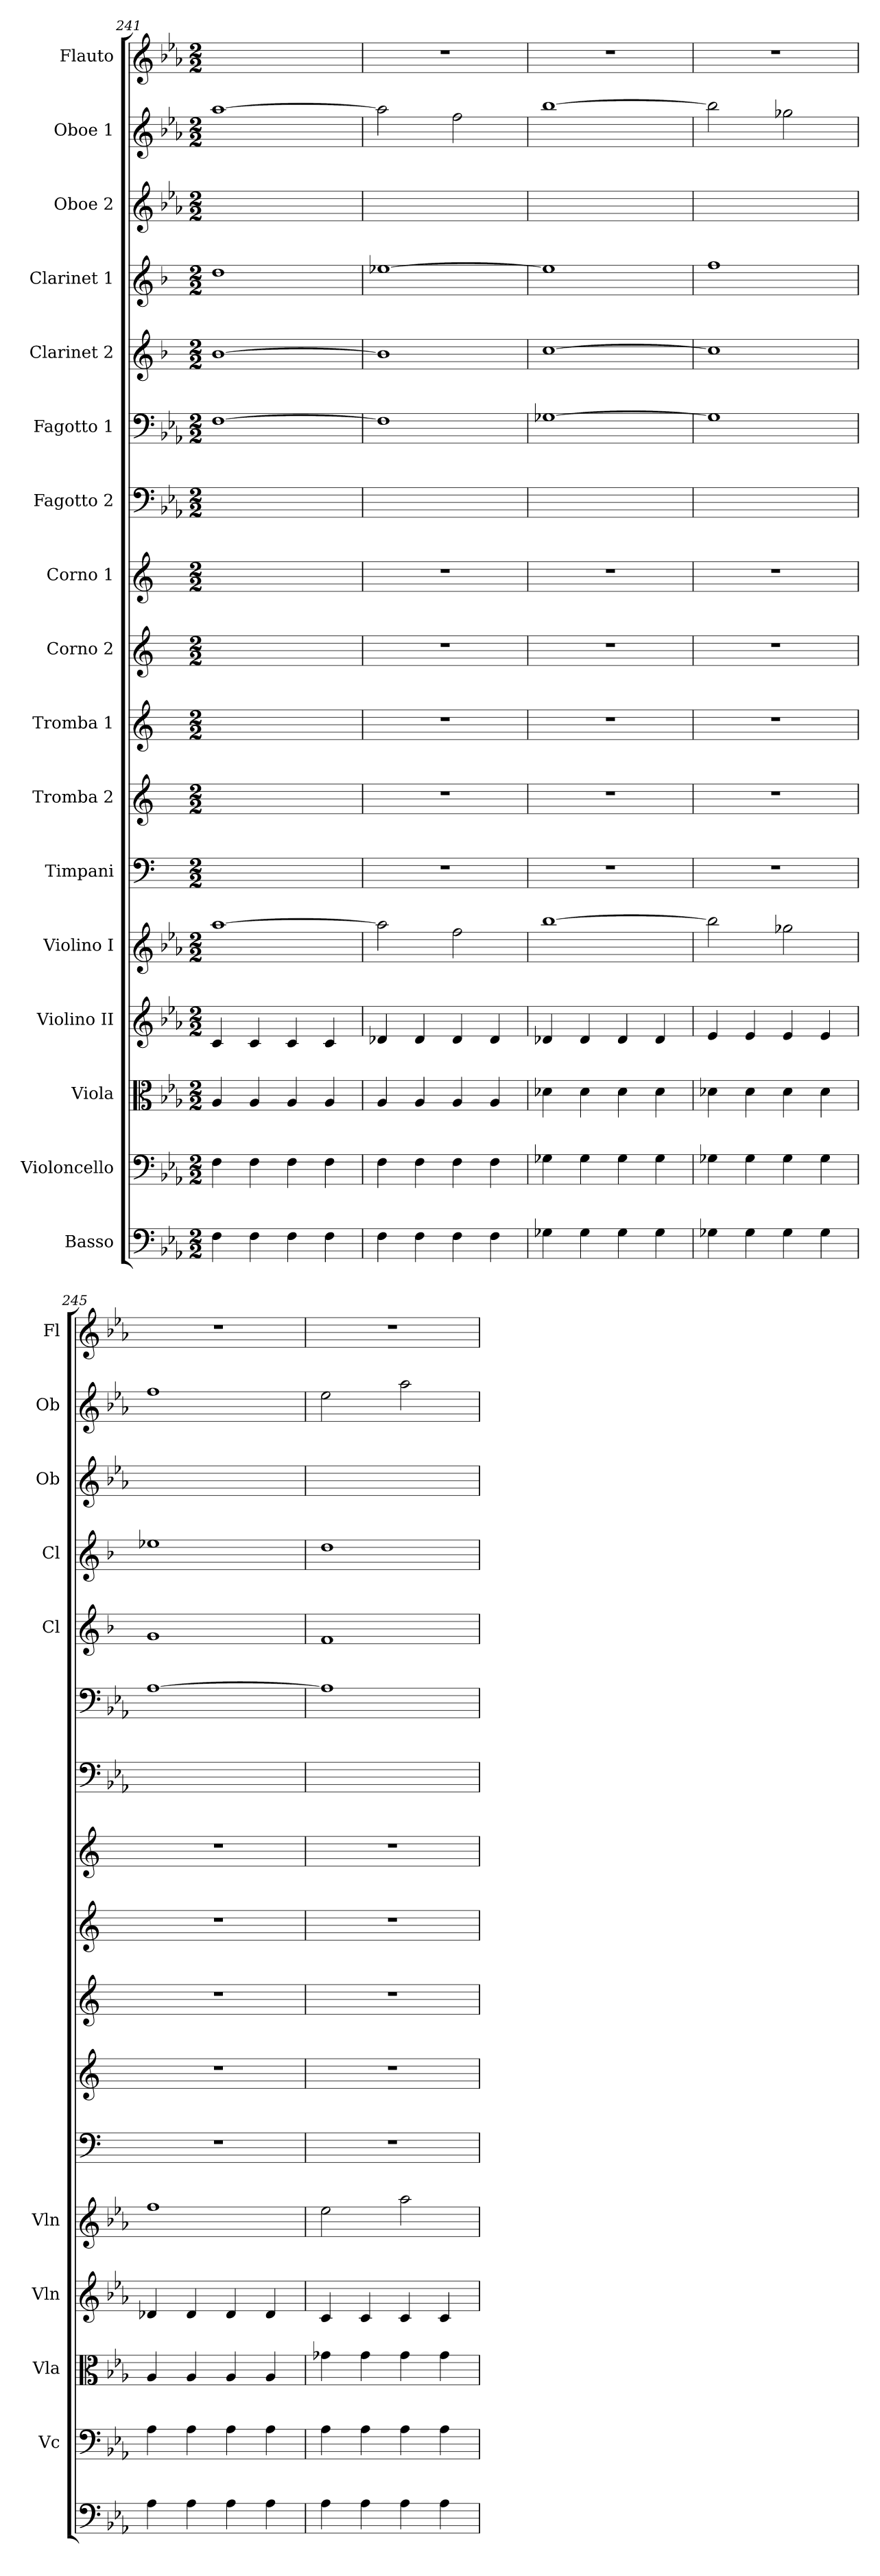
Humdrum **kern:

**kern	**kern	**kern	**kern	**kern	**kern	**kern	**kern	**kern	**kern	**kern	**kern	**kern	**kern	**kern	**kern	**kern
*part17	*part16	*part15	*part14	*part13	*part12	*part11	*part10	*part9	*part8	*part7	*part6	*part5	*part4	*part3	*part2	*part1
*staff17	*staff16	*staff15	*staff14	*staff13	*staff12	*staff11	*staff10	*staff9	*staff8	*staff7	*staff6	*staff5	*staff4	*staff3	*staff2	*staff1
*I"Basso	*I"Violoncello	*I"Viola	*I"Violino II	*I"Violino I	*I"Timpani	*I"Tromba 2	*I"Tromba 1	*I"Corno 2	*I"Corno 1	*I"Fagotto 2	*I"Fagotto 1	*I"Clarinet 2	*I"Clarinet 1	*I"Oboe 2	*I"Oboe 1	*I"Flauto
*	*I'Vc	*I'Vla	*I'Vln	*I'Vln	*	*	*	*	*	*	*	*I'Cl	*I'Cl	*I'Ob	*I'Ob	*I'Fl
*clefF4	*clefF4	*clefC3	*clefG2	*clefG2	*clefF4	*clefG2	*clefG2	*clefG2	*clefG2	*clefF4	*clefF4	*clefG2	*clefG2	*clefG2	*clefG2	*clefG2
*ITrd7c12	*	*	*	*	*	*ITrd-2c-3	*ITrd-2c-3	*ITrd5c9	*ITrd5c9	*	*	*ITrd1c2	*ITrd1c2	*	*	*
*k[b-e-a-]	*k[b-e-a-]	*k[b-e-a-]	*k[b-e-a-]	*k[b-e-a-]	*	*	*	*	*	*k[b-e-a-]	*k[b-e-a-]	*k[b-e-a-]	*k[b-e-a-]	*k[b-e-a-]	*k[b-e-a-]	*k[b-e-a-]
*M2/2	*M2/2	*M2/2	*M2/2	*M2/2	*M2/2	*M2/2	*M2/2	*M2/2	*M2/2	*M2/2	*M2/2	*M2/2	*M2/2	*M2/2	*M2/2	*M2/2
=241	=241	=241	=241	=241	=241	=241	=241	=241	=241	=241	=241	=241	=241	=241	=241	=241
4FF	4F	4A-	4c	[1aa-	1ryy	1ryy	1ryy	1ryy	1ryy	1ryy	[1F	[1a-	1cc	1ryy	[1aa-	1ryy
4FF	4F	4A-	4c	.	.	.	.	.	.	.	.	.	.	.	.	.
4FF	4F	4A-	4c	.	.	.	.	.	.	.	.	.	.	.	.	.
4FF	4F	4A-	4c	.	.	.	.	.	.	.	.	.	.	.	.	.
=242	=242	=242	=242	=242	=242	=242	=242	=242	=242	=242	=242	=242	=242	=242	=242	=242
4FF	4F	4A-	4d-X	2aa-]	1r	1r	1r	1r	1r	1ryy	1F]	1a-]	[1dd-X	1ryy	2aa-]	1r
4FF	4F	4A-	4d-	.	.	.	.	.	.	.	.	.	.	.	.	.
4FF	4F	4A-	4d-	2ff	.	.	.	.	.	.	.	.	.	.	2ff	.
4FF	4F	4A-	4d-	.	.	.	.	.	.	.	.	.	.	.	.	.
=243	=243	=243	=243	=243	=243	=243	=243	=243	=243	=243	=243	=243	=243	=243	=243	=243
4GG-X	4G-X	4d-X	4d-X	[1bb-	1r	1r	1r	1r	1r	1ryy	[1G-X	[1b-	1dd-]	1ryy	[1bb-	1r
4GG-	4G-	4d-	4d-	.	.	.	.	.	.	.	.	.	.	.	.	.
4GG-	4G-	4d-	4d-	.	.	.	.	.	.	.	.	.	.	.	.	.
4GG-	4G-	4d-	4d-	.	.	.	.	.	.	.	.	.	.	.	.	.
=244	=244	=244	=244	=244	=244	=244	=244	=244	=244	=244	=244	=244	=244	=244	=244	=244
4GG-X	4G-X	4d-X	4e-	2bb-]	1r	1r	1r	1r	1r	1ryy	1G-]	1b-]	1ee-	1ryy	2bb-]	1r
4GG-	4G-	4d-	4e-	.	.	.	.	.	.	.	.	.	.	.	.	.
4GG-	4G-	4d-	4e-	2gg-X	.	.	.	.	.	.	.	.	.	.	2gg-X	.
4GG-	4G-	4d-	4e-	.	.	.	.	.	.	.	.	.	.	.	.	.
=245	=245	=245	=245	=245	=245	=245	=245	=245	=245	=245	=245	=245	=245	=245	=245	=245
4AA-	4A-	4A-	4d-X	1ff	1r	1r	1r	1r	1r	1ryy	[1A-	1f	1dd-X	1ryy	1ff	1r
4AA-	4A-	4A-	4d-	.	.	.	.	.	.	.	.	.	.	.	.	.
4AA-	4A-	4A-	4d-	.	.	.	.	.	.	.	.	.	.	.	.	.
4AA-	4A-	4A-	4d-	.	.	.	.	.	.	.	.	.	.	.	.	.
=246	=246	=246	=246	=246	=246	=246	=246	=246	=246	=246	=246	=246	=246	=246	=246	=246
4AA-	4A-	4g-X	4c	2ee-	1r	1r	1r	1r	1r	1ryy	1A-]	1e-	1cc	1ryy	2ee-	1r
4AA-	4A-	4g-	4c	.	.	.	.	.	.	.	.	.	.	.	.	.
4AA-	4A-	4g-	4c	2aa-	.	.	.	.	.	.	.	.	.	.	2aa-	.
4AA-	4A-	4g-	4c	.	.	.	.	.	.	.	.	.	.	.	.	.
=	=	=	=	=	=	=	=	=	=	=	=	=	=	=	=	=
*-	*-	*-	*-	*-	*-	*-	*-	*-	*-	*-	*-	*-	*-	*-	*-	*-
